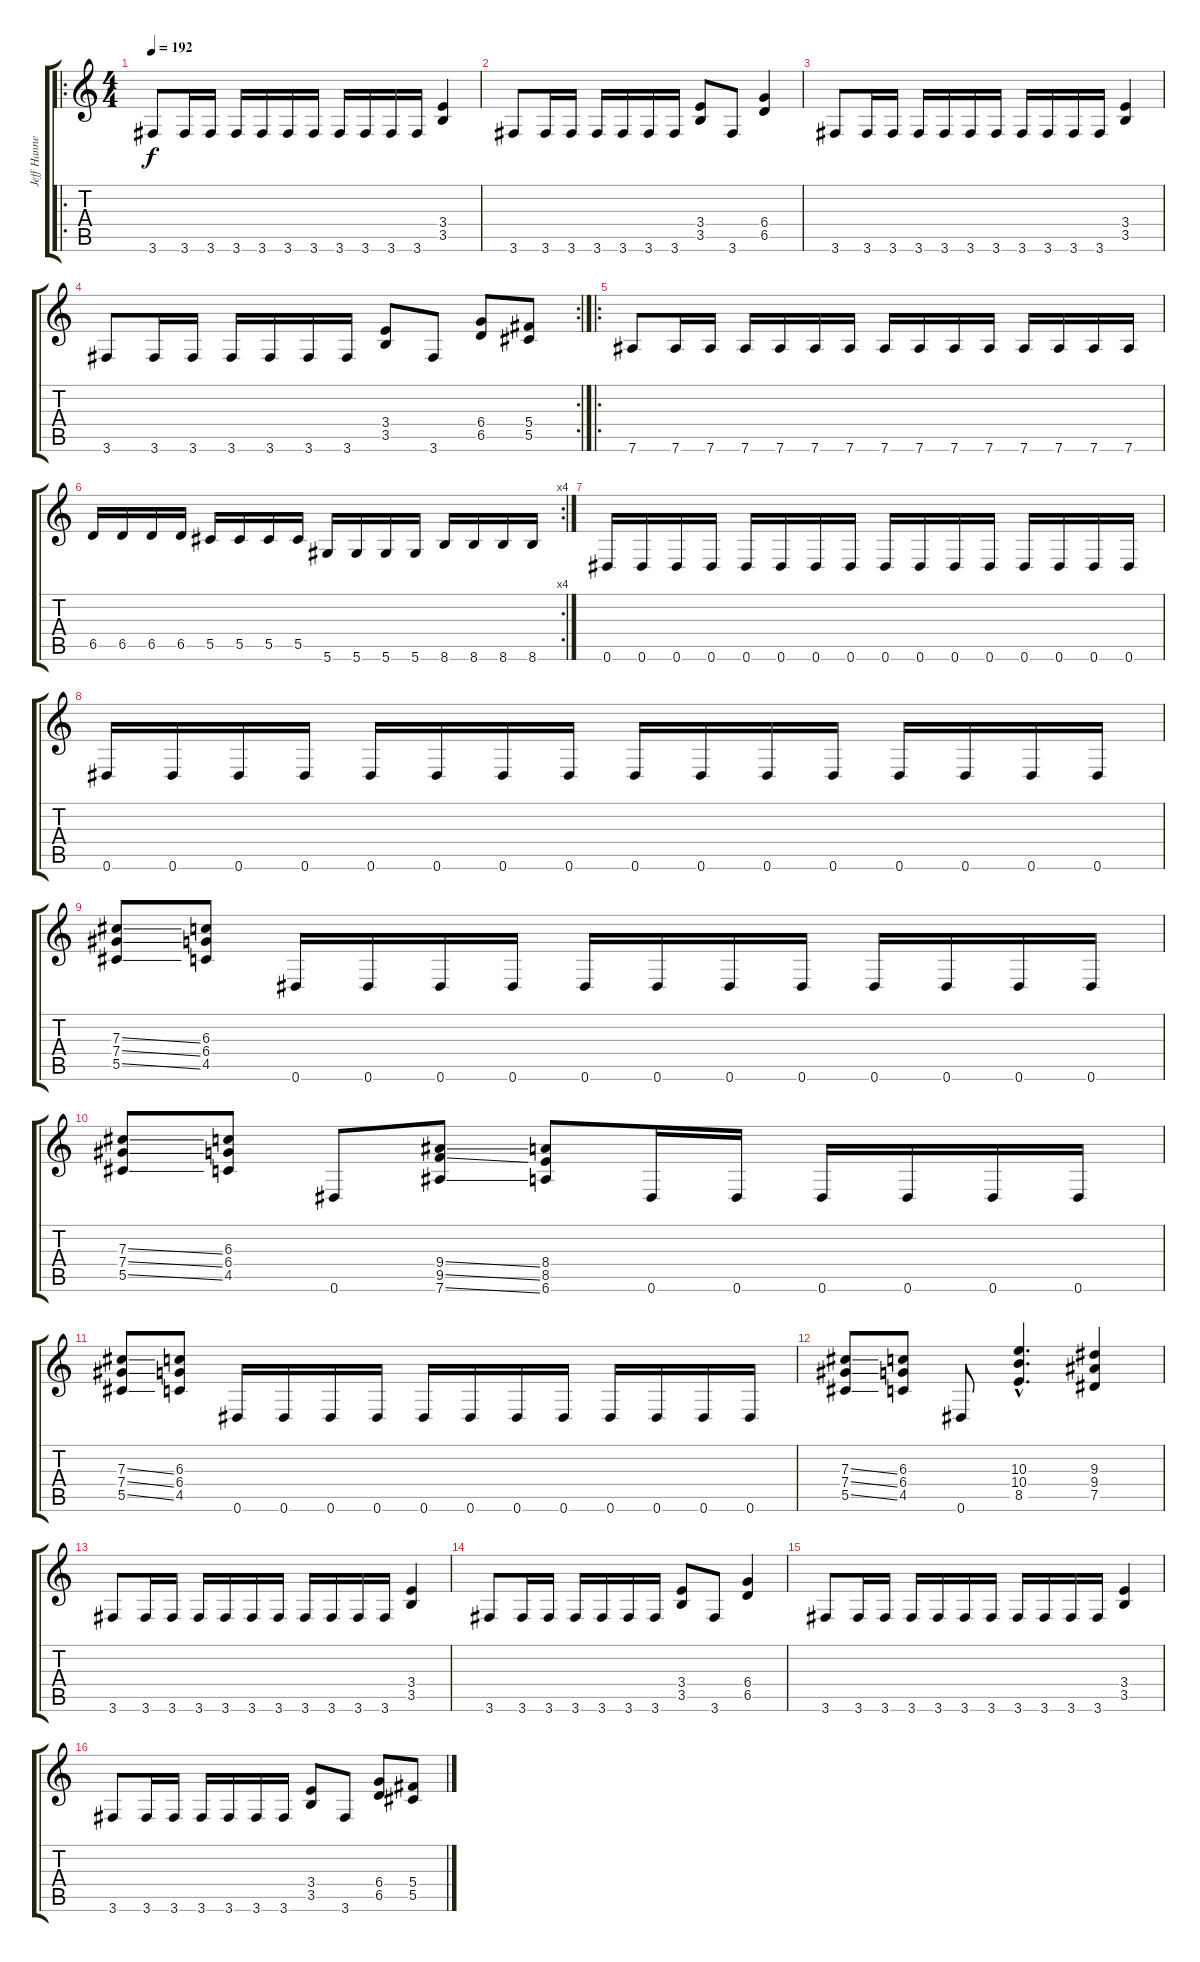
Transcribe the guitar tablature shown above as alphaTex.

\track ("Jeff Hanneman" "Jeff Hanne") {instrument distortionguitar}
\staff {score tabs}
\tuning (Eb4 Bb3 Gb3 Db3 Ab2 Eb2) {hide}
\ro
\ts (4 4)
\tempo 192
\clef g2
\ks c
3.6.8{dy f} 3.6.16 3.6.16 3.6.16 3.6.16 3.6.16 3.6.16 3.6.16 3.6.16 3.6.16 3.6.16 (3.4 3.5).4 |
3.6.8 3.6.16 3.6.16 3.6.16 3.6.16 3.6.16 3.6.16 (3.4 3.5).8 3.6.8 (6.4 6.5).4 |
3.6.8 3.6.16 3.6.16 3.6.16 3.6.16 3.6.16 3.6.16 3.6.16 3.6.16 3.6.16 3.6.16 (3.4 3.5).4 |
\rc 2
3.6.8 3.6.16 3.6.16 3.6.16 3.6.16 3.6.16 3.6.16 (3.4 3.5).8 3.6.8 (6.4 6.5).8 (5.4 5.5).8 |
\ro
7.6.8 7.6.16 7.6.16 7.6.16 7.6.16 7.6.16 7.6.16 7.6.16 7.6.16 7.6.16 7.6.16 7.6.16 7.6.16 7.6.16 7.6.16 |
\rc 4
6.5.16 6.5.16 6.5.16 6.5.16 5.5.16 5.5.16 5.5.16 5.5.16 5.6.16 5.6.16 5.6.16 5.6.16 8.6.16 8.6.16 8.6.16 8.6.16 |
0.6.16 0.6.16 0.6.16 0.6.16 0.6.16 0.6.16 0.6.16 0.6.16 0.6.16 0.6.16 0.6.16 0.6.16 0.6.16 0.6.16 0.6.16 0.6.16 |
0.6.16 0.6.16 0.6.16 0.6.16 0.6.16 0.6.16 0.6.16 0.6.16 0.6.16 0.6.16 0.6.16 0.6.16 0.6.16 0.6.16 0.6.16 0.6.16 |
(7.3{ss} 7.4{ss} 5.5{ss}).8 (6.3 6.4 4.5).8 0.6.16 0.6.16 0.6.16 0.6.16 0.6.16 0.6.16 0.6.16 0.6.16 0.6.16 0.6.16 0.6.16 0.6.16 |
(7.3{ss} 7.4{ss} 5.5{ss}).8 (6.3 6.4 4.5).8 0.6.8 (9.4{ss} 9.5{ss} 7.6{ss}).8 (8.4 8.5 6.6).8 0.6.16 0.6.16 0.6.16 0.6.16 0.6.16 0.6.16 |
(7.3{ss} 7.4{ss} 5.5{ss}).8 (6.3 6.4 4.5).8 0.6.16 0.6.16 0.6.16 0.6.16 0.6.16 0.6.16 0.6.16 0.6.16 0.6.16 0.6.16 0.6.16 0.6.16 |
(7.3{ss} 7.4{ss} 5.5{ss}).8 (6.3 6.4 4.5).8 0.6.8 (10.3{hac} 10.4{hac} 8.5{hac}).4{d} (9.3 9.4 7.5).4 |
3.6.8 3.6.16 3.6.16 3.6.16 3.6.16 3.6.16 3.6.16 3.6.16 3.6.16 3.6.16 3.6.16 (3.4 3.5).4 |
3.6.8 3.6.16 3.6.16 3.6.16 3.6.16 3.6.16 3.6.16 (3.4 3.5).8 3.6.8 (6.4 6.5).4 |
3.6.8 3.6.16 3.6.16 3.6.16 3.6.16 3.6.16 3.6.16 3.6.16 3.6.16 3.6.16 3.6.16 (3.4 3.5).4 |
3.6.8 3.6.16 3.6.16 3.6.16 3.6.16 3.6.16 3.6.16 (3.4 3.5).8 3.6.8 (6.4 6.5).8 (5.4 5.5).8
